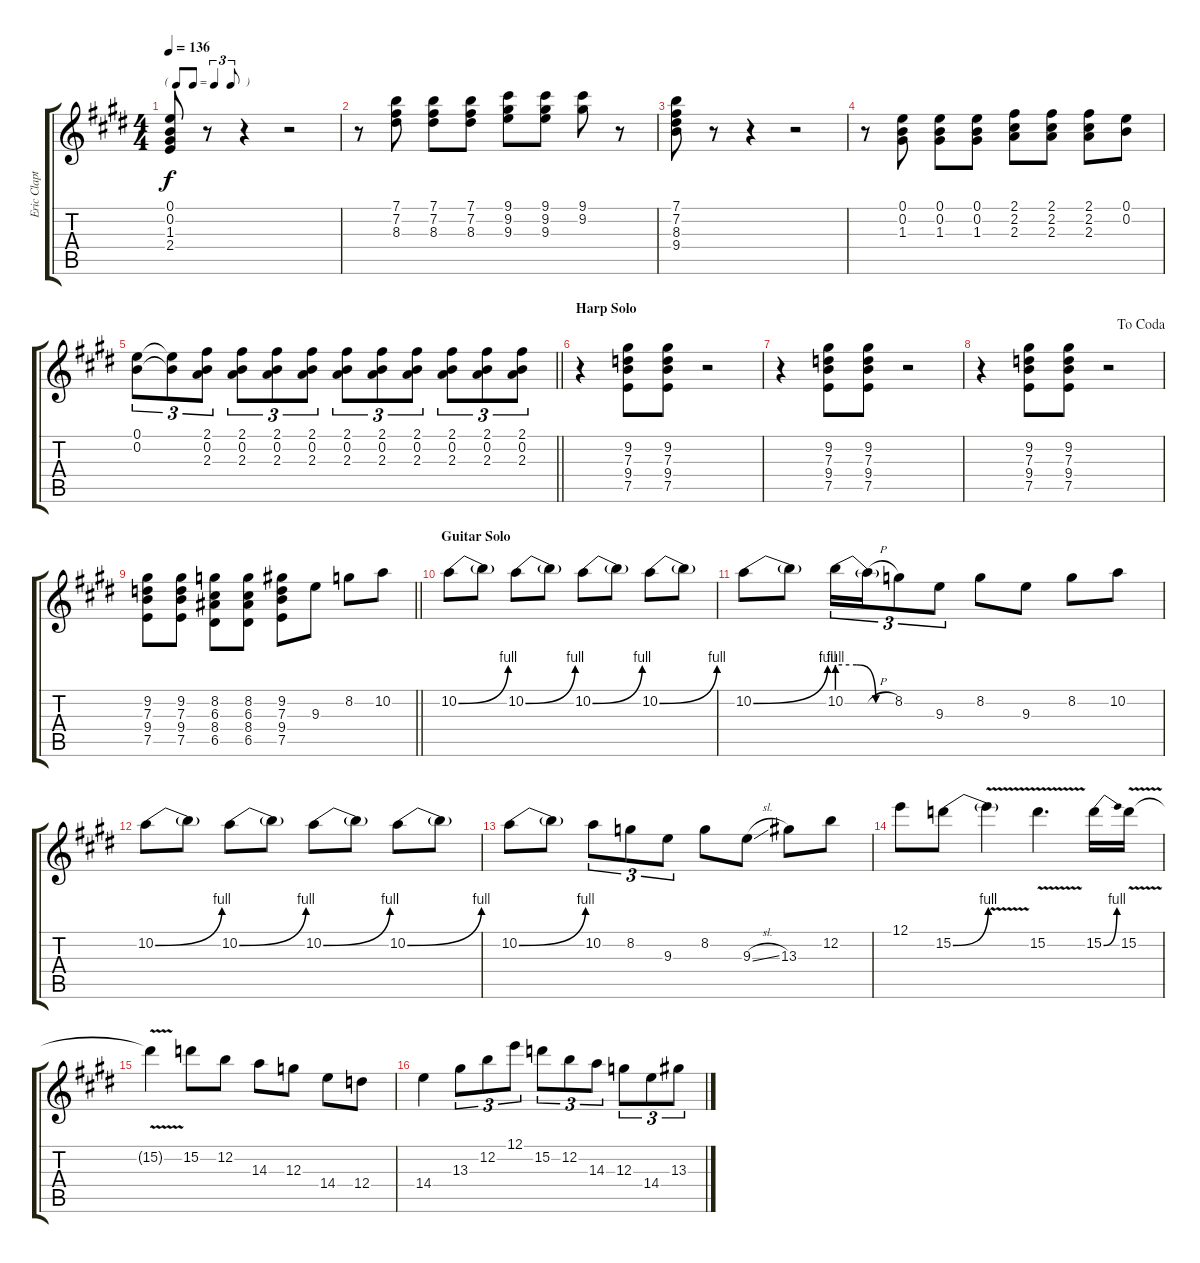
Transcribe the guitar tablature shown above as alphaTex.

\track ("Eric Clapton - Gtr.1" "Eric Clapt") {instrument electricguitarclean}
\staff {score tabs}
\tuning (E4 B3 G3 D3 A2 E2) {hide}
\ts (4 4)
\tf triplet8th
\tempo 136
\clef g2
\ks e
(0.1 0.2 1.3 2.4).8{dy f} r.8 r.4 r.2 |
\ks c#minor
r.8 (7.1 7.2 8.3).8 (7.1 7.2 8.3).8 (7.1 7.2 8.3).8 (9.1 9.2 9.3).8 (9.1 9.2 9.3).8 (9.1 9.2).8 r.8 |
(7.1 7.2 8.3 9.4).8 r.8 r.4 r.2 |
r.8 (0.1 0.2 1.3).8 (0.1 0.2 1.3).8 (0.1 0.2 1.3).8 (2.1 2.2 2.3).8 (2.1 2.2 2.3).8 (2.1 2.2 2.3).8 (0.1 0.2).8 |
\barLineRight lightlight
\ks e
(0.1 0.2).8{tu (3 2)} (0.1{t} 0.2{t}).8{tu (3 2)} (2.1 0.2 2.3).8{tu (3 2)} (2.1 0.2 2.3).8{tu (3 2)} (2.1 0.2 2.3).8{tu (3 2)} (2.1 0.2 2.3).8{tu (3 2)} (2.1 0.2 2.3).8{tu (3 2)} (2.1 0.2 2.3).8{tu (3 2)} (2.1 0.2 2.3).8{tu (3 2)} (2.1 0.2 2.3).8{tu (3 2)} (2.1 0.2 2.3).8{tu (3 2)} (2.1 0.2 2.3).8{tu (3 2)} |
\section ("" "Harp Solo")
\ks c#minor
r.4 (9.2 7.3 9.4 7.5).8 (9.2 7.3 9.4 7.5).8 r.2 |
r.4 (9.2 7.3 9.4 7.5).8 (9.2 7.3 9.4 7.5).8 r.2 |
\jump dacoda
\ks e
r.4 (9.2 7.3 9.4 7.5).8 (9.2 7.3 9.4 7.5).8 r.2 |
\barLineRight lightlight
\ks c#minor
(9.2 7.3 9.4 7.5).8 (9.2 7.3 9.4 7.5).8 (8.2 6.3 8.4 6.5).8 (8.2 6.3 8.4 6.5).8 (9.2 7.3 9.4 7.5).8 9.3.8 8.2.8 10.2.8 |
\section ("" "Guitar Solo")
10.2{be (bend 0 0 60 4)}.8 10.2{t}.8 10.2{be (bend 0 0 60 4)}.8 10.2{t}.8 10.2{be (bend 0 0 60 4)}.8 10.2{t}.8 10.2{be (bend 0 0 60 4)}.8 10.2{t}.8 |
10.2{be (bend 0 0 60 4)}.8 10.2{t}.8 10.2{be (custom 0 4 20 4 40 0 60 0)}.16{tu (3 2)} 10.2{h t}.16{tu (3 2)} 8.2.8{tu (3 2)} 9.3.8{tu (3 2)} 8.2.8 9.3.8 8.2.8 10.2.8 |
\ks e
10.2{be (bend 0 0 60 4)}.8 10.2{t}.8 10.2{be (bend 0 0 60 4)}.8 10.2{t}.8 10.2{be (bend 0 0 60 4)}.8 10.2{t}.8 10.2{be (bend 0 0 60 4)}.8 10.2{t}.8 |
\ks c#minor
10.2{be (bend 0 0 60 4)}.8 10.2{t}.8 10.2.8{tu (3 2)} 8.2.8{tu (3 2)} 9.3.8{tu (3 2)} 8.2.8 9.3{sl}.8 13.3.8 12.2.8 |
12.1.8 15.2{be (bend 0 0 60 4)}.8 15.2{v t}.4 15.2{v}.4{d} 15.2{be (bend 0 0 60 4)}.16 15.2{v}.16 |
15.2{v t}.4 15.2.8 12.2.8 14.3.8 12.3.8 14.4.8 12.4.8 |
\ks e
14.4.4 13.3.8{tu (3 2)} 12.2.8{tu (3 2)} 12.1.8{tu (3 2)} 15.2.8{tu (3 2)} 12.2.8{tu (3 2)} 14.3.8{tu (3 2)} 12.3.8{tu (3 2)} 14.4.8{tu (3 2)} 13.3.8{tu (3 2)}
